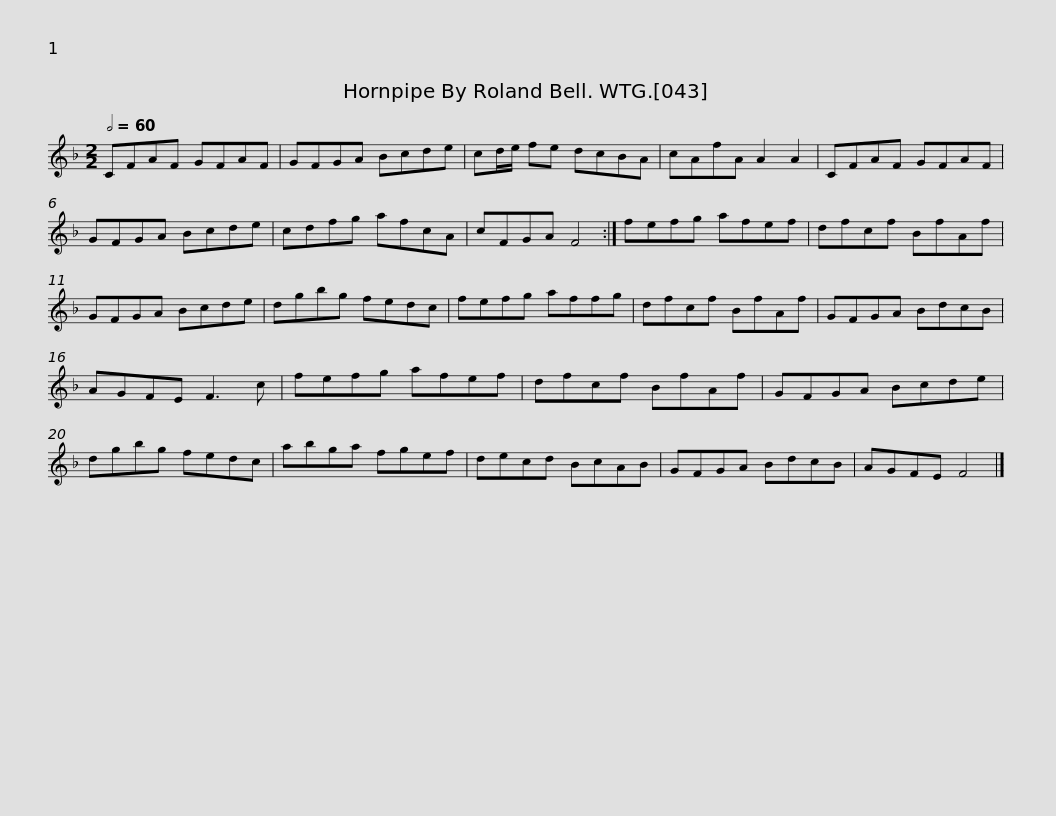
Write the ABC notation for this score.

X:1
L:1/8
Q:1/2=60
M:2/2
I:linebreak $
K:F
V:1 treble
V:1
 CFAF GFAF | GFGA Bcde | cd/e/ fe dcBA | cAfA A2 A2 | CFAF GFAF |$ %5
 GFGA Bcde | cdfg afcA | cFGA F4 :| fefg afef | dfcf BfAf | %10
 GFGA Bcde |$ dgbg fedc | fefg affg | dfcf BfAf | GFGA BdcB | %15
 AGFE F3 c |$ fefg afef | dfcf BfAf | GFGA Bcde | dgbg fedc | %20
 abga fgef |$ decd BcAB | GFGA BdcB | AGFE F4 |] %24
